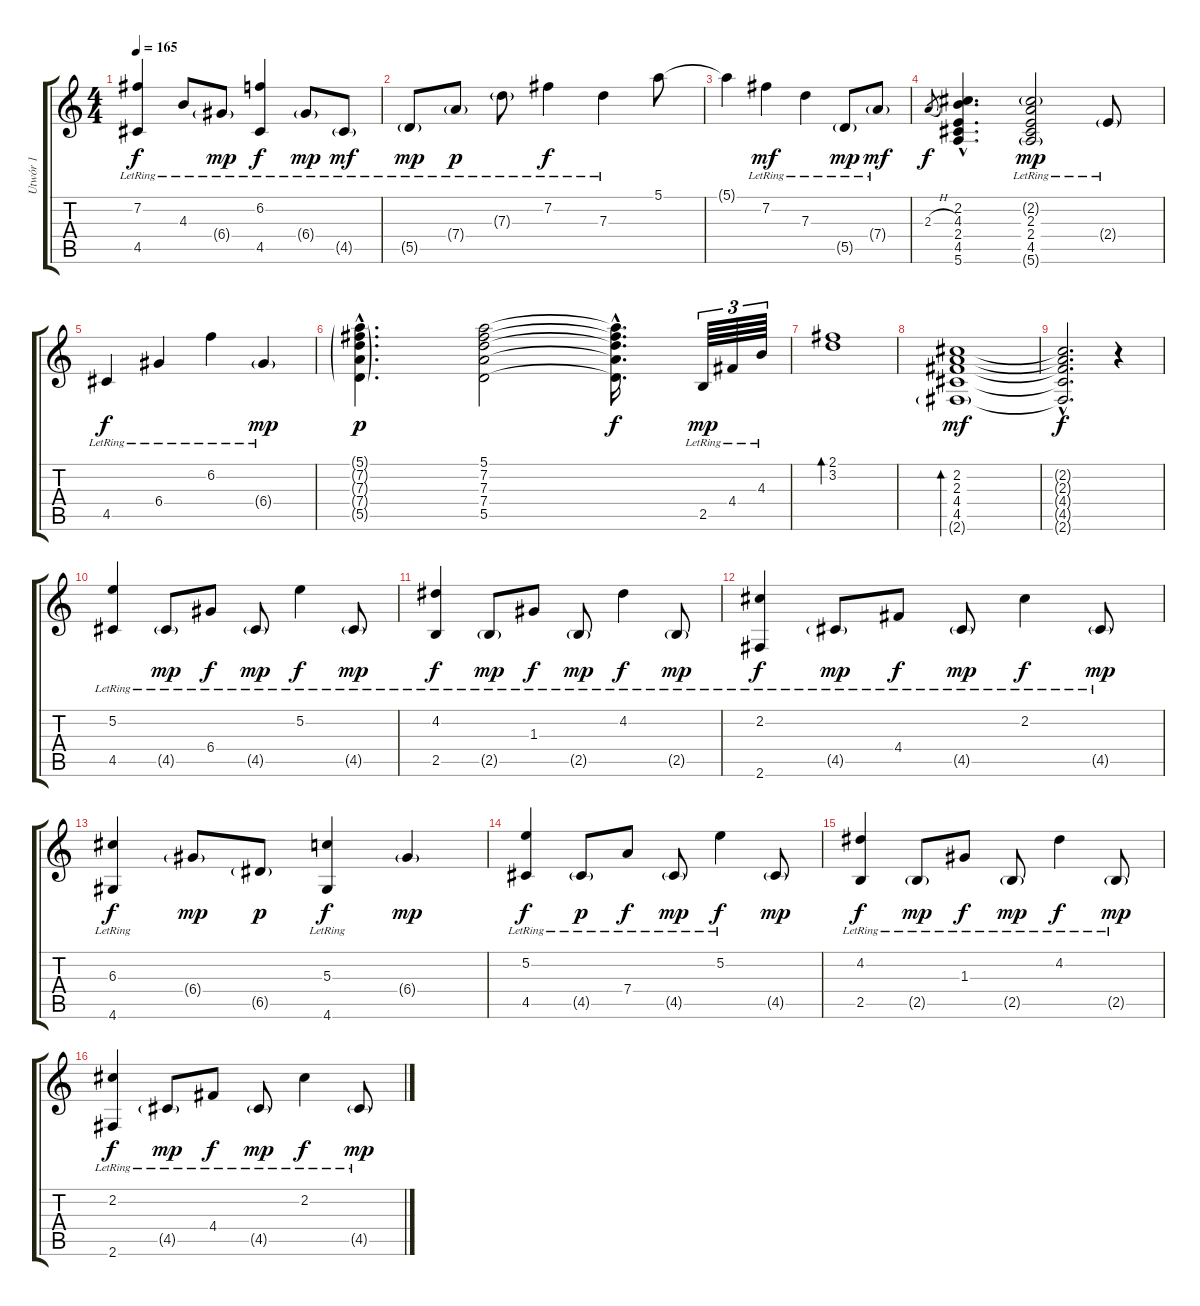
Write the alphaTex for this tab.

\track ("Utwór 1" "Utwór 1") {instrument acousticguitarnylon}
\staff {score tabs}
\tuning (E4 B3 G3 D3 A2 E2) {hide}
\ts (4 4)
\tempo 165
\clef g2
\ks c
(7.2{lr} 4.5{lr}).4{dy f} 4.3{lr}.8 6.4{g lr}.8{dy mp} (6.2{lr} 4.5{lr}).4{dy f} 6.4{g lr}.8{dy mp} 4.5{g lr}.8{dy mf} |
5.5{g lr}.8{dy mp} 7.4{g lr}.8{dy p} 7.3{g lr}.8 7.2{lr}.4{dy f} 7.3{lr}.4 5.1.8 |
5.1{t}.4 7.2{lr}.4{dy mf} 7.3{lr}.4 5.5{g lr}.8{dy mp} 7.4{g lr}.8{dy mf} |
2.3{h}.8{gr dy f} (2.2{hac} 4.3{hac} 2.4{hac} 4.5{hac} 5.6{hac}).4{d} (2.2{g lr} 2.3{lr} 2.4 4.5{lr} 5.6{g lr}).2{dy mp} 2.4{g lr}.8 |
4.5{lr}.4{dy f} 6.4{lr}.4 6.2{lr}.4 6.4{g lr}.4{dy mp} |
(5.1{g hac} 7.2{g hac} 7.3{g hac} 7.4{g hac} 5.5{g hac}).4{d dy p} (5.1 7.2 7.3 7.4 5.5).2 (5.1{hac t} 7.2{hac t} 7.3{hac t} 7.4{hac t} 5.5{hac t}).16{d dy f} 2.5{lr}.64{tu (3 2) dy mp} 4.4{lr}.64{tu (3 2)} 4.3{lr}.64{tu (3 2)} |
(2.1 3.2).1{bd 30} |
(2.2 2.3 4.4 4.5 2.6{g}).1{bd 240 dy mf} |
(2.2{hac t} 2.3{hac t} 4.4{hac t} 4.5{hac t} 2.6{hac t}).2{d dy f} r.4 |
(5.2{lr} 4.5).4 4.5{g lr}.8{dy mp} 6.4{lr}.8{dy f} 4.5{g lr}.8{dy mp} 5.2{lr}.4{dy f} 4.5{g lr}.8{dy mp} |
(4.2{lr} 2.5{lr}).4{dy f} 2.5{g lr}.8{dy mp} 1.3{lr}.8{dy f} 2.5{g lr}.8{dy mp} 4.2{lr}.4{dy f} 2.5{g lr}.8{dy mp} |
(2.2{lr} 2.6{lr}).4{dy f} 4.5{g lr}.8{dy mp} 4.4{lr}.8{dy f} 4.5{g lr}.8{dy mp} 2.2{lr}.4{dy f} 4.5{g lr}.8{dy mp} |
(6.3{lr} 4.6{lr}).4{dy f} 6.4{g}.8{dy mp} 6.5{g}.8{dy p} (5.3{lr} 4.6{lr}).4{dy f} 6.4{g}.4{dy mp} |
(5.2{lr} 4.5{lr}).4{dy f} 4.5{g lr}.8{dy p} 7.4{lr}.8{dy f} 4.5{g lr}.8{dy mp} 5.2{lr}.4{dy f} 4.5{g}.8{dy mp} |
(4.2{lr} 2.5{lr}).4{dy f} 2.5{g lr}.8{dy mp} 1.3{lr}.8{dy f} 2.5{g lr}.8{dy mp} 4.2{lr}.4{dy f} 2.5{g lr}.8{dy mp} |
(2.2{lr} 2.6{lr}).4{dy f} 4.5{g lr}.8{dy mp} 4.4{lr}.8{dy f} 4.5{g lr}.8{dy mp} 2.2{lr}.4{dy f} 4.5{g lr}.8{dy mp}
